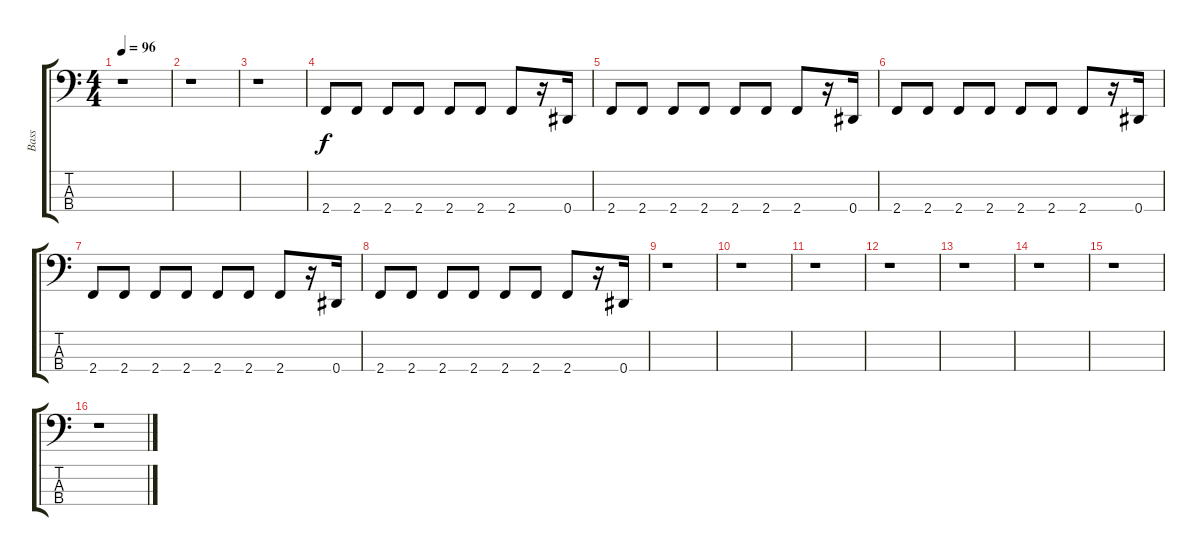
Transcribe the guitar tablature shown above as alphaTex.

\track ("Bass" "Bass") {instrument electricbasspick}
\staff {score tabs}
\tuning (Gb2 Db2 Ab1 Eb1) {hide}
\ts (4 4)
\tempo 96
\clef f4
\ks c
r.1{dy f} |
r.1 |
r.1 |
2.4.8 2.4.8 2.4.8 2.4.8 2.4.8 2.4.8 2.4.8 r.16 0.4.16 |
2.4.8 2.4.8 2.4.8 2.4.8 2.4.8 2.4.8 2.4.8 r.16 0.4.16 |
2.4.8 2.4.8 2.4.8 2.4.8 2.4.8 2.4.8 2.4.8 r.16 0.4.16 |
2.4.8 2.4.8 2.4.8 2.4.8 2.4.8 2.4.8 2.4.8 r.16 0.4.16 |
2.4.8 2.4.8 2.4.8 2.4.8 2.4.8 2.4.8 2.4.8 r.16 0.4.16 |
r.1 |
r.1 |
r.1 |
r.1 |
r.1 |
r.1 |
r.1 |
r.1
